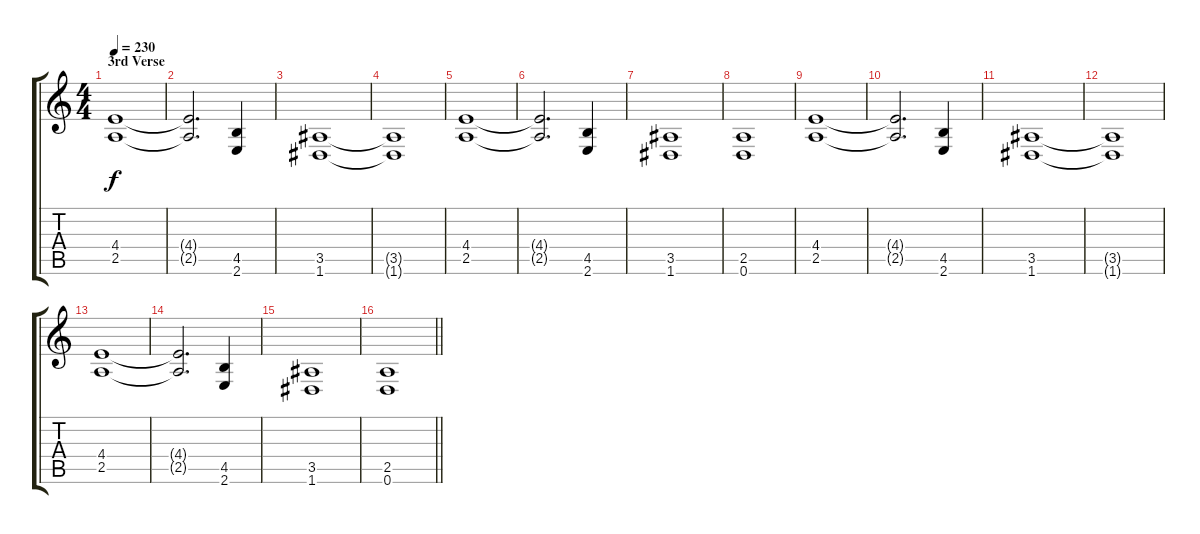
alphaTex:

\track "" {instrument overdrivenguitar}
\staff {score tabs}
\tuning (D4 A3 F3 C3 G2 D2) {hide}
\ts (4 4)
\section ("" "3rd Verse")
\tempo 230
\clef g2
\ks c
(4.4 2.5).1{dy f} |
(4.4{t} 2.5{t}).2{d} (4.5 2.6).4 |
(3.5 1.6).1 |
(3.5{t} 1.6{t}).1 |
(4.4 2.5).1 |
(4.4{t} 2.5{t}).2{d} (4.5 2.6).4 |
(3.5 1.6).1 |
(2.5 0.6).1 |
(4.4 2.5).1 |
(4.4{t} 2.5{t}).2{d} (4.5 2.6).4 |
(3.5 1.6).1 |
(3.5{t} 1.6{t}).1 |
(4.4 2.5).1 |
(4.4{t} 2.5{t}).2{d} (4.5 2.6).4 |
(3.5 1.6).1 |
\barLineRight lightlight
(2.5 0.6).1
